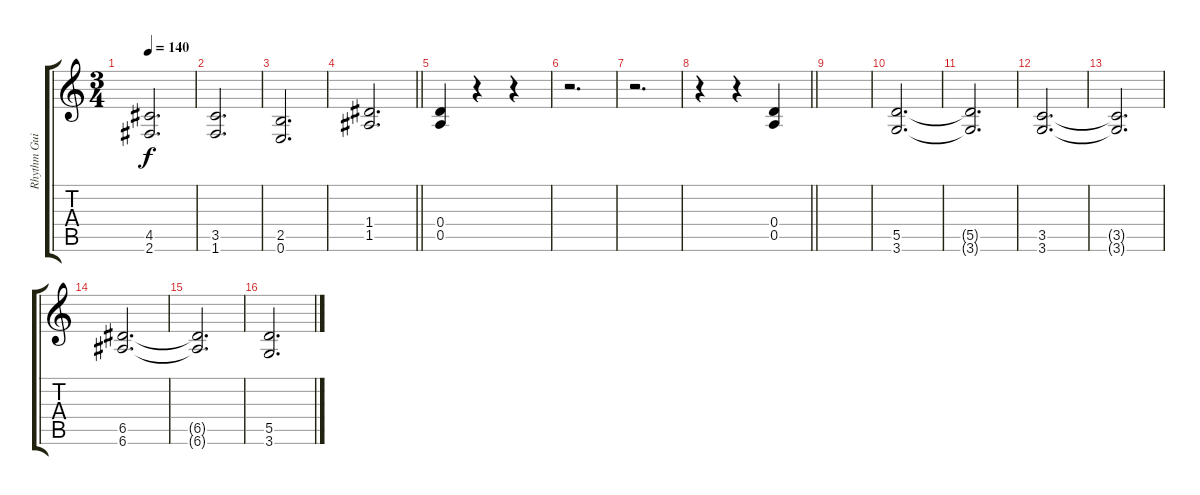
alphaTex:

\track ("Rhythm Guitar" "Rhythm Gui") {instrument overdrivenguitar}
\staff {score tabs}
\tuning (E4 B3 G3 D3 A2 E2) {hide}
\ts (3 4)
\tempo 140
\clef g2
\ks c
(4.5 2.6).2{d dy f} |
(3.5 1.6).2{d} |
(2.5 0.6).2{d} |
\barLineRight lightlight
(1.4 1.5).2{d} |
(0.4 0.5).4 r.4 r.4 |
r.2{d} |
r.2{d} |
\barLineRight lightlight
r.4 r.4 (0.4 0.5).4 |
|
(5.5 3.6).2{d} |
(5.5{t} 3.6{t}).2{d} |
(3.5 3.6).2{d} |
(3.5{t} 3.6{t}).2{d} |
(6.5 6.6).2{d} |
(6.5{t} 6.6{t}).2{d} |
(5.5 3.6).2{d}
